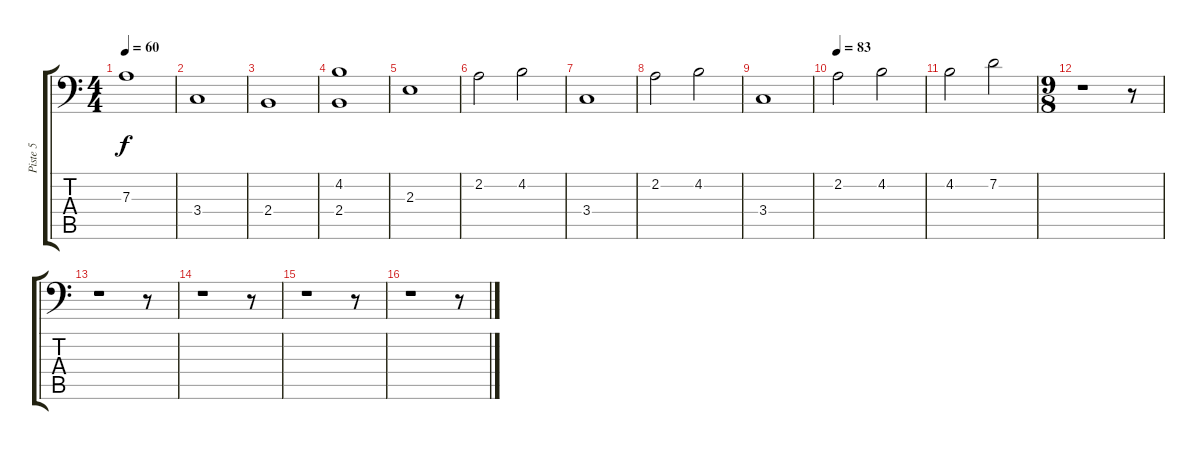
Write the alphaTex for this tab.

\track ("Piste 5" "Piste 5") {instrument electricbassfinger}
\staff {score tabs}
\tuning (C3 G2 D2 A1 E1 B0) {hide}
\ts (4 4)
\tempo 60
\clef f4
\ks c
7.3.1{dy f} |
3.4.1 |
2.4.1 |
(4.2 2.4).1 |
2.3.1 |
2.2.2 4.2.2 |
3.4.1 |
2.2.2 4.2.2 |
3.4.1 |
\tempo 83
2.2.2 4.2.2 |
4.2.2 7.2.2 |
\ts (9 8)
r.1 r.8 |
r.1 r.8 |
r.1 r.8 |
r.1 r.8 |
r.1 r.8
